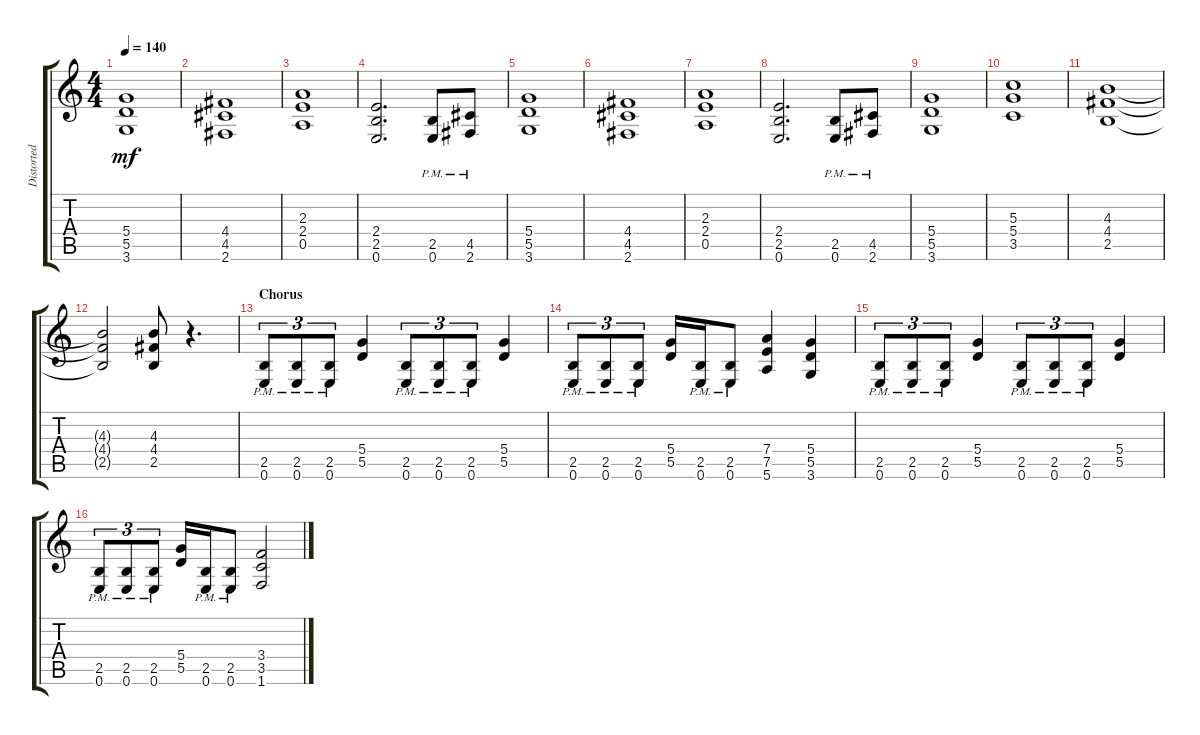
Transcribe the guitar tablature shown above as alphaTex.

\track ("Distorted Rhythm" "Distorted ") {instrument distortionguitar}
\staff {score tabs}
\tuning (E4 B3 G3 D3 A2 E2) {hide}
\ts (4 4)
\tempo 140
\clef g2
\ks c
(5.4 5.5 3.6).1{dy mf} |
(4.4 4.5 2.6).1 |
(2.3 2.4 0.5).1 |
(2.4 2.5 0.6).2{d} (2.5{pm} 0.6{pm}).8 (4.5{pm} 2.6{pm}).8 |
(5.4 5.5 3.6).1 |
(4.4 4.5 2.6).1 |
(2.3 2.4 0.5).1 |
(2.4 2.5 0.6).2{d} (2.5{pm} 0.6{pm}).8 (4.5{pm} 2.6{pm}).8 |
(5.4 5.5 3.6).1 |
(5.3 5.4 3.5).1 |
(4.3 4.4 2.5).1 |
(4.3{t} 4.4{t} 2.5{t}).2 (4.3 4.4 2.5).8 r.4{d} |
\section ("" "Chorus")
(2.5{pm} 0.6{pm}).8{tu (3 2)} (2.5{pm} 0.6{pm}).8{tu (3 2)} (2.5{pm} 0.6{pm}).8{tu (3 2)} (5.4 5.5).4 (2.5{pm} 0.6{pm}).8{tu (3 2)} (2.5{pm} 0.6{pm}).8{tu (3 2)} (2.5{pm} 0.6{pm}).8{tu (3 2)} (5.4 5.5).4 |
(2.5{pm} 0.6{pm}).8{tu (3 2)} (2.5{pm} 0.6{pm}).8{tu (3 2)} (2.5{pm} 0.6{pm}).8{tu (3 2)} (5.4 5.5).16 (2.5{pm} 0.6{pm}).16 (2.5{pm} 0.6{pm}).8 (7.4 7.5 5.6).4 (5.4 5.5 3.6).4 |
(2.5{pm} 0.6{pm}).8{tu (3 2)} (2.5{pm} 0.6{pm}).8{tu (3 2)} (2.5{pm} 0.6{pm}).8{tu (3 2)} (5.4 5.5).4 (2.5{pm} 0.6{pm}).8{tu (3 2)} (2.5{pm} 0.6{pm}).8{tu (3 2)} (2.5{pm} 0.6{pm}).8{tu (3 2)} (5.4 5.5).4 |
(2.5{pm} 0.6{pm}).8{tu (3 2)} (2.5{pm} 0.6{pm}).8{tu (3 2)} (2.5{pm} 0.6{pm}).8{tu (3 2)} (5.4 5.5).16 (2.5{pm} 0.6{pm}).16 (2.5{pm} 0.6{pm}).8 (3.4 3.5 1.6).2
